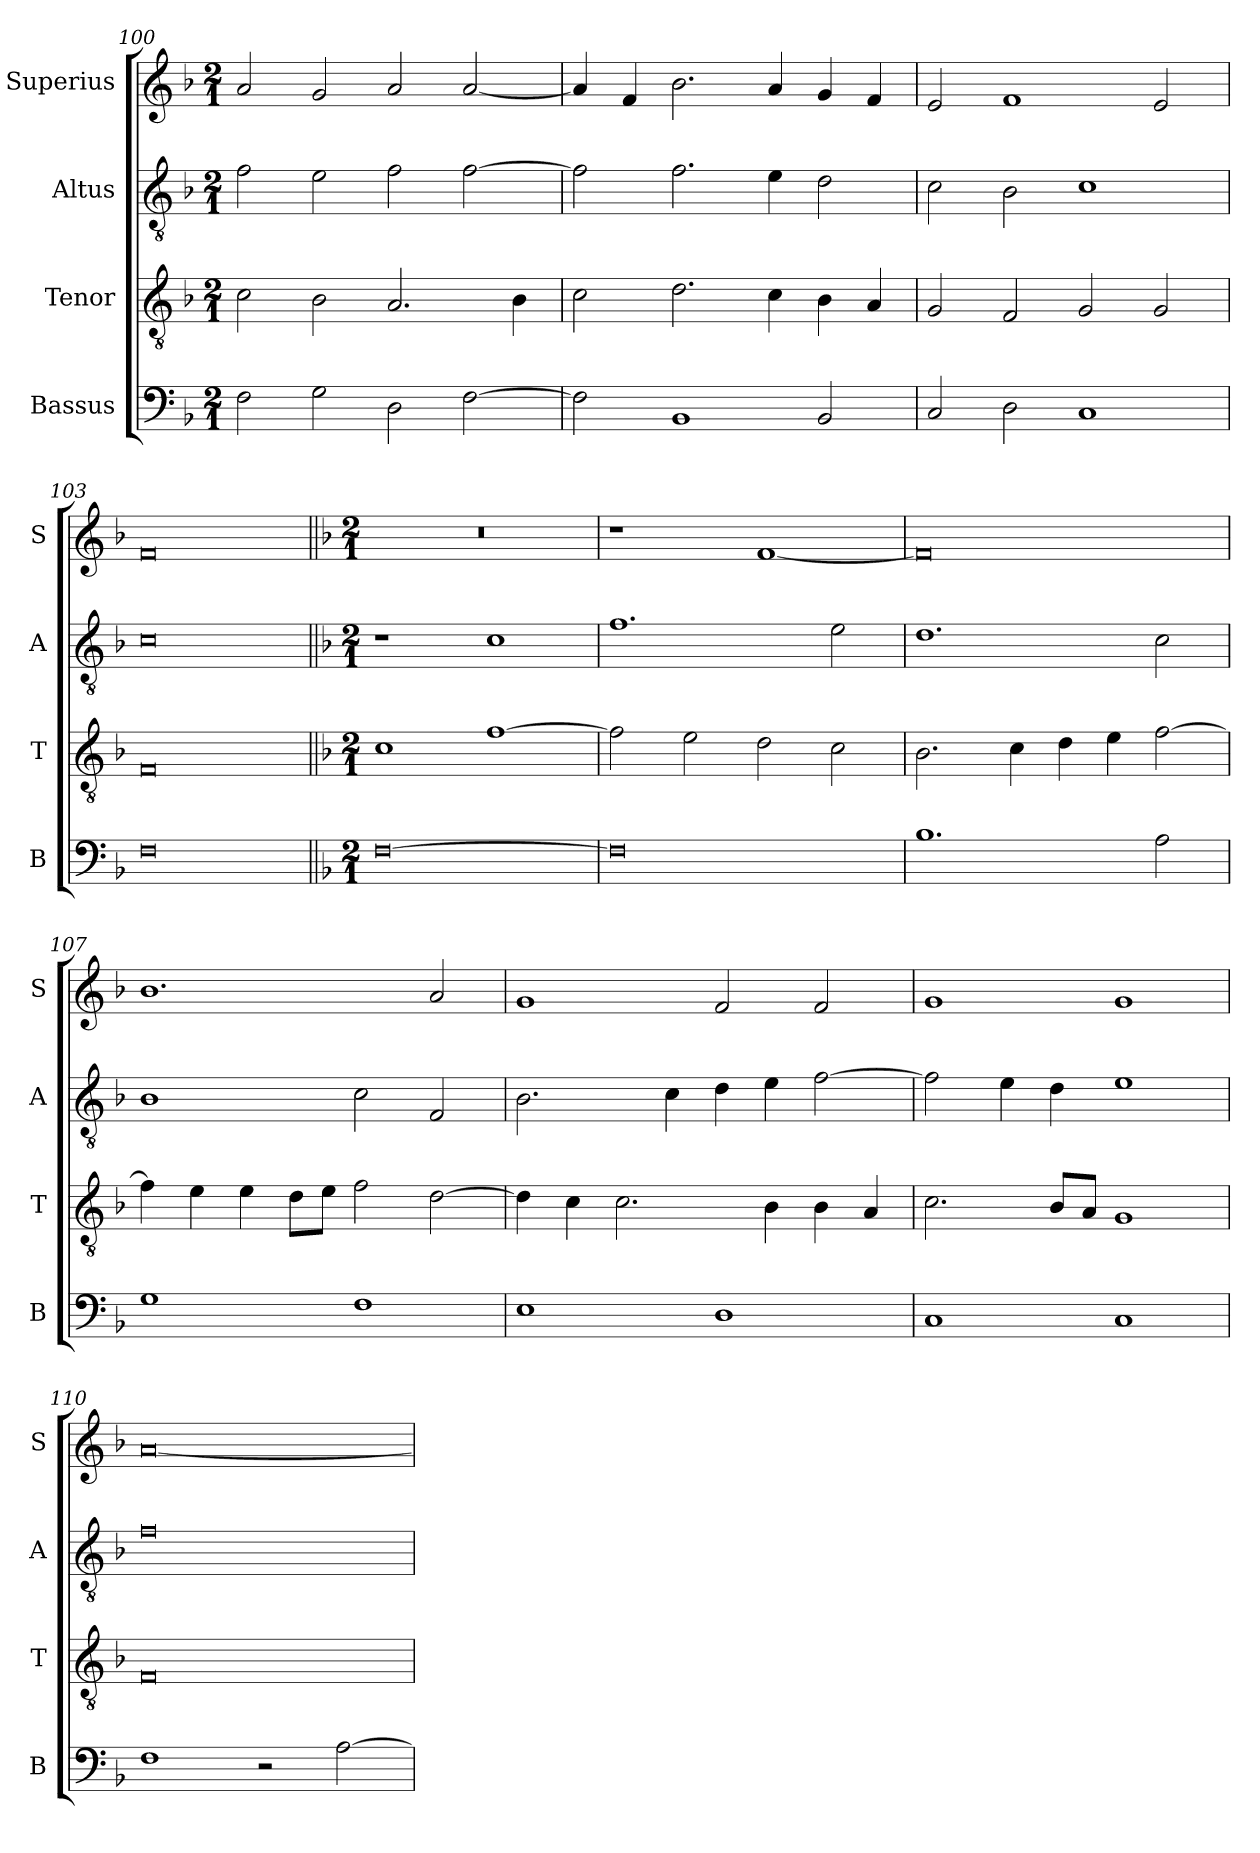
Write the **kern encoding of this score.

**kern	**kern	**kern	**kern
*part4	*part3	*part2	*part1
*staff4	*staff3	*staff2	*staff1
*I"Bassus	*I"Tenor	*I"Altus	*I"Superius
*I'B	*I'T	*I'A	*I'S
*clefF4	*clefGv2	*clefGv2	*clefG2
*k[b-]	*k[b-]	*k[b-]	*k[b-]
*M2/1	*M2/1	*M2/1	*M2/1
=100	=100	=100	=100
2F\	2c\	2f\	2a/
2G\	2B-\	2e\	2g/
2D\	2.A/	2f\	2a/
[2F\	.	[2f\	[2a/
.	4B-\	.	.
=101	=101	=101	=101
2F\]	2c\	2f\]	4a/]
.	.	.	4f/
1BB-	2.d\	2.f\	2.b-\
.	4c\	4e\	4a/
2BB-/	4B-\	2d\	4g/
.	4A/	.	4f/
=102	=102	=102	=102
2C/	2G/	2c\	2e/
2D\	2F/	2B-\	1f
1C	2G/	1c	.
.	2G/	.	2e/
=103	=103	=103	=103
0F	0F	0c	0f
!!LO:LB:g=z
=104||	=104||	=104||	=104||
*k[b-]	*k[b-]	*k[b-]	*k[b-]
*M2/1	*M2/1	*M2/1	*M2/1
[0F	1c	1r	0r
.	[1f	1c	.
=105	=105	=105	=105
0F]	2f\]	1.f	1r
.	2e\	.	.
.	2d\	.	[1f
.	2c\	2e\	.
=106	=106	=106	=106
1.B-	2.B-\	1.d	0f]
.	4c\	.	.
.	4d\	.	.
.	4e\	.	.
2A\	[2f\	2c\	.
=107	=107	=107	=107
1G	4f\]	1B-	1.b-
.	4e\	.	.
.	4e\	.	.
.	8d\L	.	.
.	8e\J	.	.
1F	2f\	2c\	.
.	[2d\	2F/	2a/
=108	=108	=108	=108
1E	4d\]	2.B-\	1g
.	4c\	.	.
.	2.c\	.	.
.	.	4c\	.
1D	.	4d\	2f/
.	4B-\	4e\	.
.	4B-\	[2f\	2f/
.	4A/	.	.
=109	=109	=109	=109
1C	2.c\	2f\]	1g
.	.	4e\	.
.	8B-/L	4d\	.
.	8A/J	.	.
1C	1G	1e	1g
=110	=110	=110	=110
1F	0F	0f	[0a
2r	.	.	.
[2A\	.	.	.
=	=	=	=
*-	*-	*-	*-
